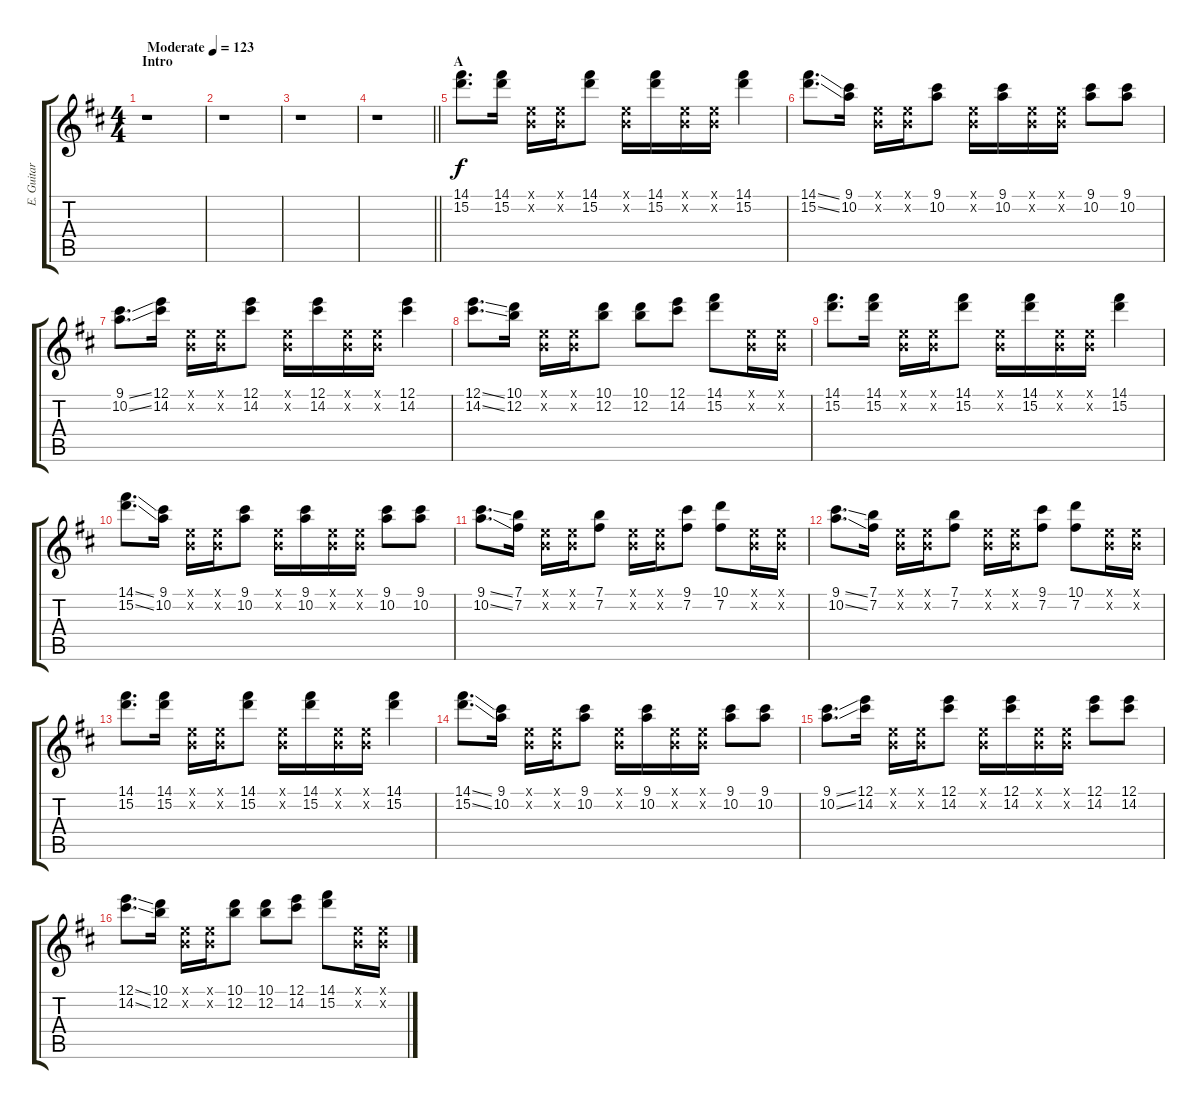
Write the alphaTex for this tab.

\track ("E. Guitar I" "E. Guitar ") {instrument overdrivenguitar}
\staff {score tabs}
\tuning (E4 B3 G3 D3 A2 E2) {hide}
\ts (4 4)
\section ("" "Intro")
\tempo (123 "Moderate")
\clef g2
\ks d
r.1{dy f instrument overdrivenguitar} |
r.1 |
r.1 |
\barLineRight lightlight
r.1 |
\section ("" "A")
(14.1 15.2).8{d} (14.1 15.2).16 (0.1{x} 0.2{x}).16 (0.1{x} 0.2{x}).16 (14.1 15.2).8 (0.1{x} 0.2{x}).16 (14.1 15.2).16 (0.1{x} 0.2{x}).16 (0.1{x} 0.2{x}).16 (14.1 15.2).4 |
(14.1{ss} 15.2{ss}).8{d} (9.1 10.2).16 (0.1{x} 0.2{x}).16 (0.1{x} 0.2{x}).16 (9.1 10.2).8 (0.1{x} 0.2{x}).16 (9.1 10.2).16 (0.1{x} 0.2{x}).16 (0.1{x} 0.2{x}).16 (9.1 10.2).8 (9.1 10.2).8 |
(9.1{ss} 10.2{ss}).8{d} (12.1 14.2).16 (0.1{x} 0.2{x}).16 (0.1{x} 0.2{x}).16 (12.1 14.2).8 (0.1{x} 0.2{x}).16 (12.1 14.2).16 (0.1{x} 0.2{x}).16 (0.1{x} 0.2{x}).16 (12.1 14.2).4 |
(12.1{ss} 14.2{ss}).8{d} (10.1 12.2).16 (0.1{x} 0.2{x}).16 (0.1{x} 0.2{x}).16 (10.1 12.2).8 (10.1 12.2).8 (12.1 14.2).8 (14.1 15.2).8 (0.1{x} 0.2{x}).16 (0.1{x} 0.2{x}).16 |
(14.1 15.2).8{d} (14.1 15.2).16 (0.1{x} 0.2{x}).16 (0.1{x} 0.2{x}).16 (14.1 15.2).8 (0.1{x} 0.2{x}).16 (14.1 15.2).16 (0.1{x} 0.2{x}).16 (0.1{x} 0.2{x}).16 (14.1 15.2).4 |
(14.1{ss} 15.2{ss}).8{d} (9.1 10.2).16 (0.1{x} 0.2{x}).16 (0.1{x} 0.2{x}).16 (9.1 10.2).8 (0.1{x} 0.2{x}).16 (9.1 10.2).16 (0.1{x} 0.2{x}).16 (0.1{x} 0.2{x}).16 (9.1 10.2).8 (9.1 10.2).8 |
(9.1{ss} 10.2{ss}).8{d} (7.1 7.2).16 (0.1{x} 0.2{x}).16 (0.1{x} 0.2{x}).16 (7.1 7.2).8 (0.1{x} 0.2{x}).16 (0.1{x} 0.2{x}).16 (9.1 7.2).8 (10.1 7.2).8 (0.1{x} 0.2{x}).16 (0.1{x} 0.2{x}).16 |
(9.1{ss} 10.2{ss}).8{d} (7.1 7.2).16 (0.1{x} 0.2{x}).16 (0.1{x} 0.2{x}).16 (7.1 7.2).8 (0.1{x} 0.2{x}).16 (0.1{x} 0.2{x}).16 (9.1 7.2).8 (10.1 7.2).8 (0.1{x} 0.2{x}).16 (0.1{x} 0.2{x}).16 |
(14.1 15.2).8{d} (14.1 15.2).16 (0.1{x} 0.2{x}).16 (0.1{x} 0.2{x}).16 (14.1 15.2).8 (0.1{x} 0.2{x}).16 (14.1 15.2).16 (0.1{x} 0.2{x}).16 (0.1{x} 0.2{x}).16 (14.1 15.2).4 |
(14.1{ss} 15.2{ss}).8{d} (9.1 10.2).16 (0.1{x} 0.2{x}).16 (0.1{x} 0.2{x}).16 (9.1 10.2).8 (0.1{x} 0.2{x}).16 (9.1 10.2).16 (0.1{x} 0.2{x}).16 (0.1{x} 0.2{x}).16 (9.1 10.2).8 (9.1 10.2).8 |
(9.1{ss} 10.2{ss}).8{d} (12.1 14.2).16 (0.1{x} 0.2{x}).16 (0.1{x} 0.2{x}).16 (12.1 14.2).8 (0.1{x} 0.2{x}).16 (12.1 14.2).16 (0.1{x} 0.2{x}).16 (0.1{x} 0.2{x}).16 (12.1 14.2).8 (12.1 14.2).8 |
(12.1{ss} 14.2{ss}).8{d} (10.1 12.2).16 (0.1{x} 0.2{x}).16 (0.1{x} 0.2{x}).16 (10.1 12.2).8 (10.1 12.2).8 (12.1 14.2).8 (14.1 15.2).8 (0.1{x} 0.2{x}).16 (0.1{x} 0.2{x}).16
